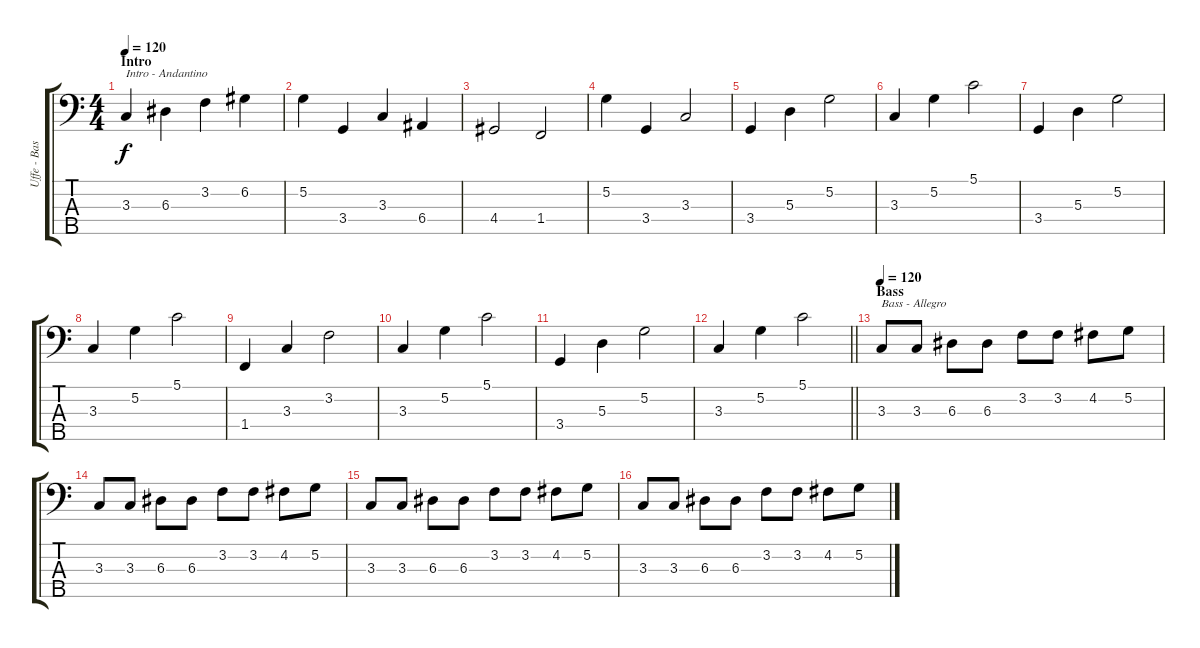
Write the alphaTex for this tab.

\track ("Uffe - Bass" "Uffe - Bas") {instrument electricbasspick}
\staff {score tabs}
\tuning (G2 D2 A1 E1 B0) {hide}
\ts (4 4)
\section ("" "Intro")
\tempo 120
\tempo 96
\tempo 120
\clef f4
\ks c
3.3.4{txt "Intro - Andantino" dy f instrument electricbasspick} 6.3.4 3.2.4 6.2.4 |
5.2.4 3.4.4 3.3.4 6.4.4 |
4.4.2 1.4.2 |
5.2.4 3.4.4 3.3.2 |
3.4.4 5.3.4 5.2.2 |
3.3.4 5.2.4 5.1.2 |
3.4.4 5.3.4 5.2.2 |
3.3.4 5.2.4 5.1.2 |
1.4.4 3.3.4 3.2.2 |
3.3.4 5.2.4 5.1.2 |
3.4.4 5.3.4 5.2.2 |
\barLineRight lightlight
3.3.4 5.2.4 5.1.2 |
\section ("" "Bass")
\tempo 120
3.3.8{txt "Bass - Allegro"} 3.3.8 6.3.8 6.3.8 3.2.8 3.2.8 4.2.8 5.2.8 |
3.3.8 3.3.8 6.3.8 6.3.8 3.2.8 3.2.8 4.2.8 5.2.8 |
3.3.8 3.3.8 6.3.8 6.3.8 3.2.8 3.2.8 4.2.8 5.2.8 |
3.3.8 3.3.8 6.3.8 6.3.8 3.2.8 3.2.8 4.2.8 5.2.8
